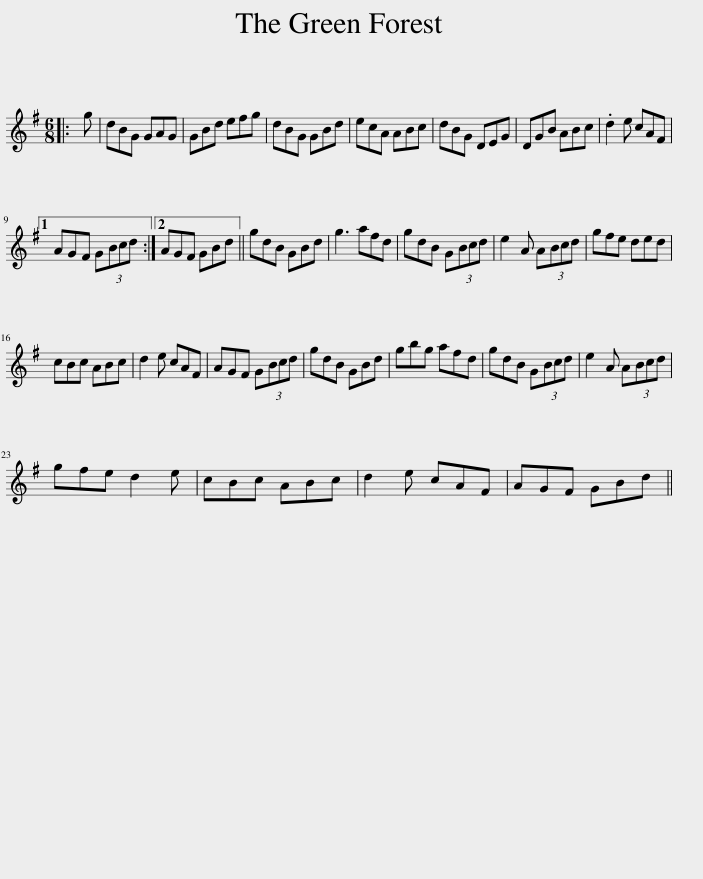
X:1
L:1/8
M:6/8
I:linebreak $
K:G
V:1 treble
V:1
|: g | dBG GAG | GBd efg | dBG GBd | ecA ABc | %5
 dBG DEG | DGB ABc | .d2 e cAF |1$ AGF G(3Bcd :|2 AGF GBd || %10
 gdB GBd | g3 afd | gdB G(3Bcd | e2 A A(3Bcd | gfe ded |$ %15
 cBc ABc | d2 e cAF | AGF G(3Bcd | gdB GBd | gbg afd | %20
 gdB G(3Bcd | e2 A A(3Bcd |$ gfe d2 e | cBc ABc | d2 e cAF | %25
 AGF GBd || %26
